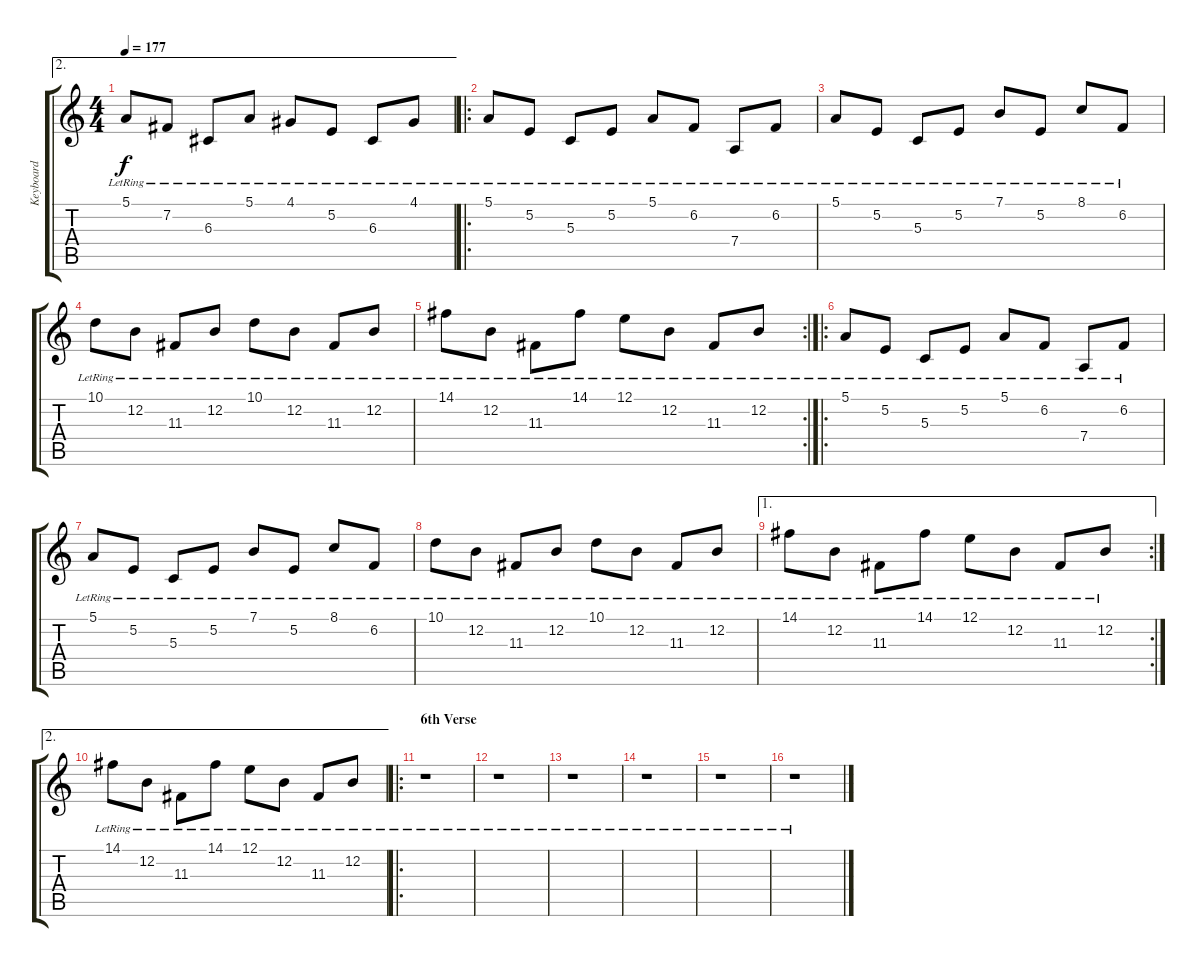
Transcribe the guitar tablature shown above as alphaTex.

\track ("Keyboard" "Keyboard") {instrument electricgrandpiano}
\staff {score tabs}
\tuning (E4 B3 G3 D3 A2 E2) {hide}
\ae 2
\ts (4 4)
\tempo 177
\clef g2
\ks c
5.1{lr}.8{dy f} 7.2{lr}.8 6.3{lr}.8 5.1{lr}.8 4.1{lr}.8 5.2{lr}.8 6.3{lr}.8 4.1{lr}.8 |
\ro
5.1{lr}.8 5.2{lr}.8 5.3{lr}.8 5.2{lr}.8 5.1{lr}.8 6.2{lr}.8 7.4{lr}.8 6.2{lr}.8 |
5.1{lr}.8 5.2{lr}.8 5.3{lr}.8 5.2{lr}.8 7.1{lr}.8 5.2{lr}.8 8.1{lr}.8 6.2{lr}.8 |
10.1{lr}.8 12.2{lr}.8 11.3{lr}.8 12.2{lr}.8 10.1{lr}.8 12.2{lr}.8 11.3{lr}.8 12.2{lr}.8 |
\rc 2
14.1{lr}.8 12.2{lr}.8 11.3{lr}.8 14.1{lr}.8 12.1{lr}.8 12.2{lr}.8 11.3{lr}.8 12.2{lr}.8 |
\ro
5.1{lr}.8 5.2{lr}.8 5.3{lr}.8 5.2{lr}.8 5.1{lr}.8 6.2{lr}.8 7.4{lr}.8 6.2{lr}.8 |
5.1{lr}.8 5.2{lr}.8 5.3{lr}.8 5.2{lr}.8 7.1{lr}.8 5.2{lr}.8 8.1{lr}.8 6.2{lr}.8 |
10.1{lr}.8 12.2{lr}.8 11.3{lr}.8 12.2{lr}.8 10.1{lr}.8 12.2{lr}.8 11.3{lr}.8 12.2{lr}.8 |
\ae 1
\rc 2
14.1{lr}.8 12.2{lr}.8 11.3{lr}.8 14.1{lr}.8 12.1{lr}.8 12.2{lr}.8 11.3{lr}.8 12.2{lr}.8 |
\ae 2
14.1{lr}.8 12.2{lr}.8 11.3{lr}.8 14.1{lr}.8 12.1{lr}.8 12.2{lr}.8 11.3{lr}.8 12.2{lr}.8 |
\ro
\section ("" "6th Verse")
r.1 |
r.1 |
r.1 |
r.1 |
r.1 |
r.1
